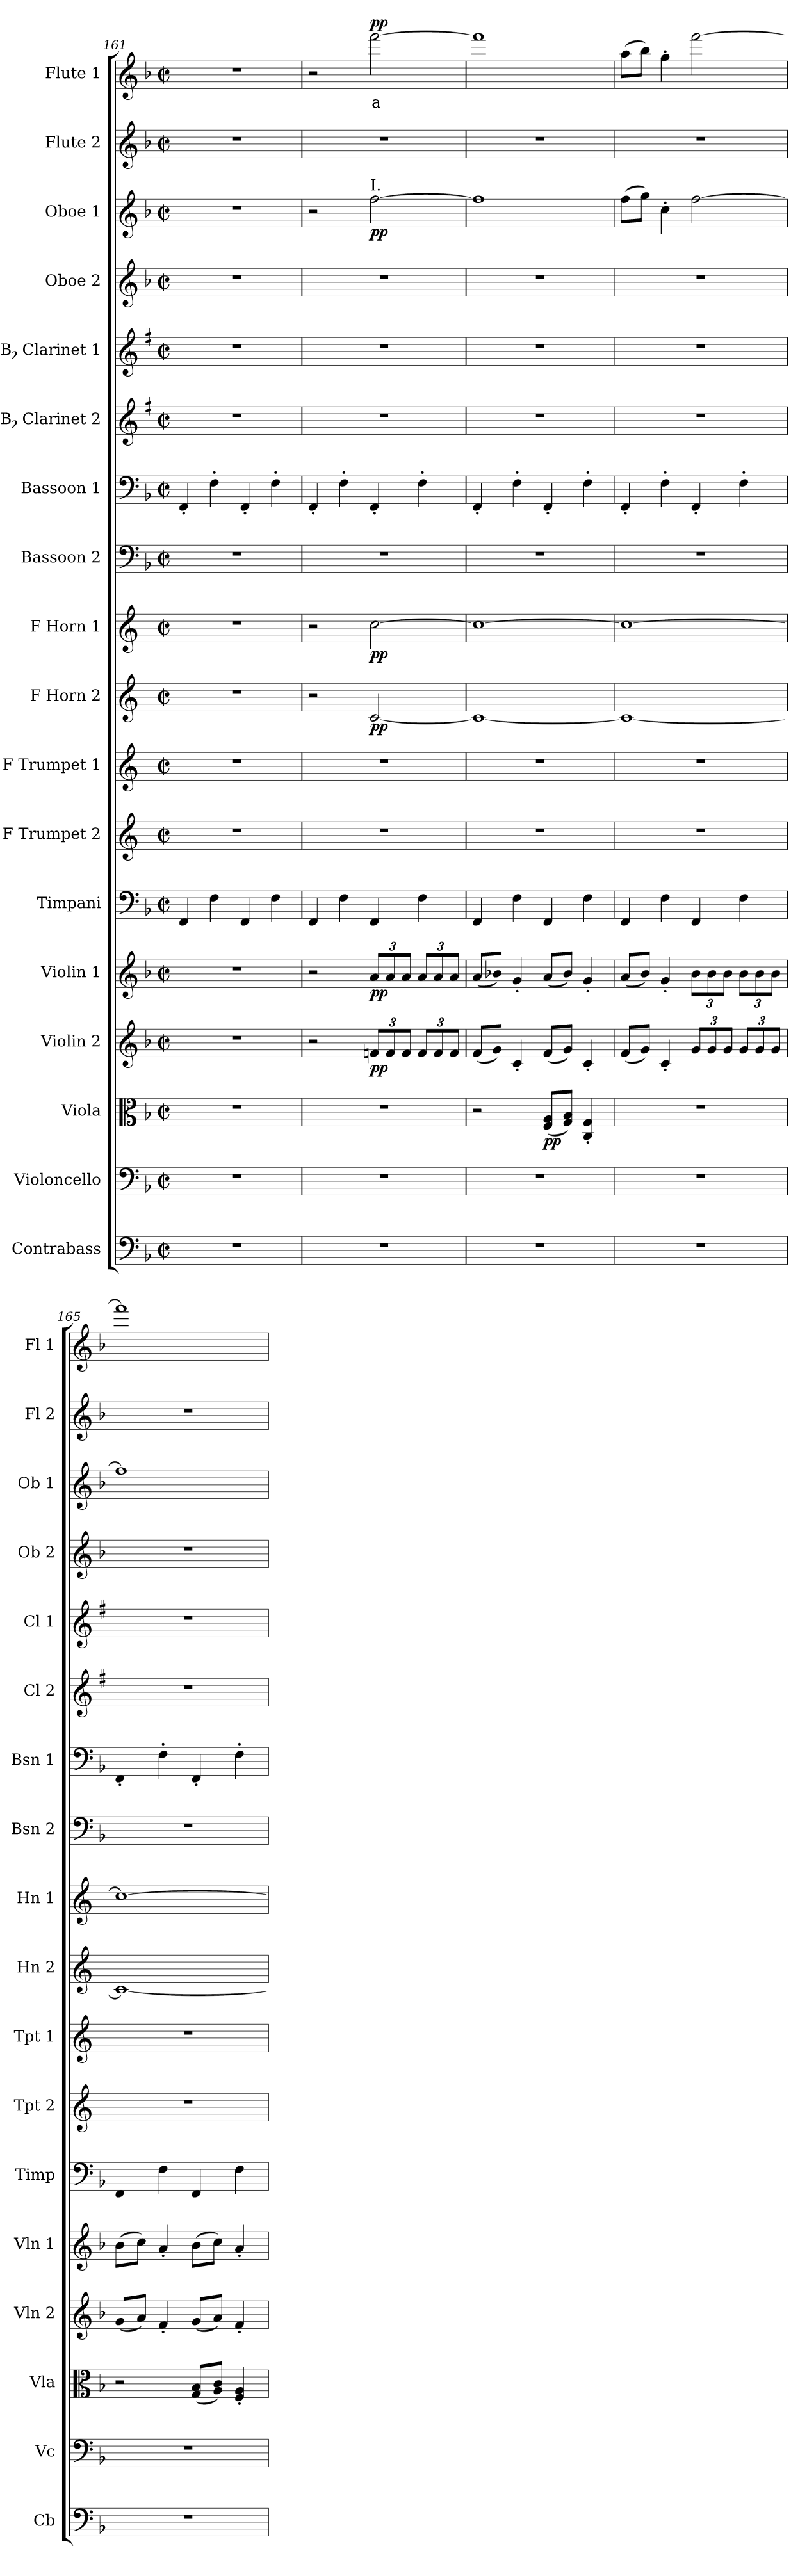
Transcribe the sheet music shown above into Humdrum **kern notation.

**kern	**kern	**kern	**dynam	**kern	**dynam	**kern	**dynam	**kern	**kern	**kern	**kern	**dynam	**kern	**dynam	**kern	**kern	**kern	**kern	**kern	**kern	**dynam	**kern	**kern	**text	**dynam
*part18	*part17	*part16	*part16	*part15	*part15	*part14	*part14	*part13	*part12	*part11	*part10	*part10	*part9	*part9	*part8	*part7	*part6	*part5	*part4	*part3	*part3	*part2	*part1	*part1	*part1
*staff18	*staff17	*staff16	*staff16	*staff15	*staff15	*staff14	*staff14	*staff13	*staff12	*staff11	*staff10	*staff10	*staff9	*staff9	*staff8	*staff7	*staff6	*staff5	*staff4	*staff3	*staff3	*staff2	*staff1	*staff1	*staff1
*I"Contrabass	*I"Violoncello	*I"Viola	*	*I"Violin 2	*	*I"Violin 1	*	*I"Timpani	*I"F Trumpet 2	*I"F Trumpet 1	*I"F Horn 2	*	*I"F Horn 1	*	*I"Bassoon 2	*I"Bassoon 1	*I"Bb Clarinet 2	*I"Bb Clarinet 1	*I"Oboe 2	*I"Oboe 1	*	*I"Flute 2	*I"Flute 1	*	*
*I'Cb	*I'Vc	*I'Vla	*	*I'Vln 2	*	*I'Vln 1	*	*I'Timp	*I'Tpt 2	*I'Tpt 1	*I'Hn 2	*	*I'Hn 1	*	*I'Bsn 2	*I'Bsn 1	*I'Cl 2	*I'Cl 1	*I'Ob 2	*I'Ob 1	*	*I'Fl 2	*I'Fl 1	*	*
*clefF4	*clefF4	*clefC3	*	*clefG2	*	*clefG2	*	*clefF4	*clefG2	*clefG2	*clefG2	*	*clefG2	*	*clefF4	*clefF4	*clefG2	*clefG2	*clefG2	*clefG2	*	*clefG2	*clefG2	*	*
*ITrd7c12	*	*	*	*	*	*	*	*	*ITrd-3c-5	*ITrd-3c-5	*ITrd4c7	*	*ITrd4c7	*	*	*	*ITrd1c2	*ITrd1c2	*	*	*	*	*	*	*
*k[b-]	*k[b-]	*k[b-]	*	*k[b-]	*	*k[b-]	*	*k[b-]	*k[b-]	*k[b-]	*k[b-]	*	*k[b-]	*	*k[b-]	*k[b-]	*k[b-]	*k[b-]	*k[b-]	*k[b-]	*	*k[b-]	*k[b-]	*	*
*M2/2	*M2/2	*M2/2	*	*M2/2	*	*M2/2	*	*M2/2	*M2/2	*M2/2	*M2/2	*	*M2/2	*	*M2/2	*M2/2	*M2/2	*M2/2	*M2/2	*M2/2	*	*M2/2	*M2/2	*	*
*met(c|)	*met(c|)	*met(c|)	*	*met(c|)	*	*met(c|)	*	*met(c|)	*met(c|)	*met(c|)	*met(c|)	*	*met(c|)	*	*met(c|)	*met(c|)	*met(c|)	*met(c|)	*met(c|)	*met(c|)	*	*met(c|)	*met(c|)	*	*
=161	=161	=161	=161	=161	=161	=161	=161	=161	=161	=161	=161	=161	=161	=161	=161	=161	=161	=161	=161	=161	=161	=161	=161	=161	=161
1r	1r	1r	.	1r	.	1r	.	4FF/	1r	1r	1r	.	1r	.	1r	4FF'/	1r	1r	1r	1r	.	1r	1r	.	.
.	.	.	.	.	.	.	.	4F\	.	.	.	.	.	.	.	4F'\	.	.	.	.	.	.	.	.	.
.	.	.	.	.	.	.	.	4FF/	.	.	.	.	.	.	.	4FF'/	.	.	.	.	.	.	.	.	.
.	.	.	.	.	.	.	.	4F\	.	.	.	.	.	.	.	4F'\	.	.	.	.	.	.	.	.	.
=162	=162	=162	=162	=162	=162	=162	=162	=162	=162	=162	=162	=162	=162	=162	=162	=162	=162	=162	=162	=162	=162	=162	=162	=162	=162
1r	1r	1r	.	2r	.	2r	.	4FF/	1r	1r	2r	.	2r	.	1r	4FF'/	1r	1r	1r	2r	.	1r	2r	.	.
.	.	.	.	.	.	.	.	4F\	.	.	.	.	.	.	.	4F'\	.	.	.	.	.	.	.	.	.
*	*	*	*	*Xbrackettup	*	*Xbrackettup	*	*	*	*	*	*	*	*	*	*	*	*	*	*	*	*	*	*	*
!	!	!	!	!	!	!	!	!	!	!	!	!	!	!	!	!	!	!	!	!LO:TX:a:t=I.	!	!	!	!	!
!	!	!	!	!	!LO:DY:b	!	!LO:DY:b	!	!	!	!	!LO:DY:b	!	!LO:DY:b	!	!	!	!	!	!	!LO:DY:b	!	!	!LO:LY:b:color=#FF0000	!LO:DY:b
.	.	.	.	12fn/L	pp	12a/L	pp	4FF/	.	.	[2F/	pp	[2f\	pp	.	4FF'/	.	.	.	[2ff\	pp	.	[2fff\	a	pp
.	.	.	.	12f/	.	12a/	.	.	.	.	.	.	.	.	.	.	.	.	.	.	.	.	.	.	.
.	.	.	.	12f/J	.	12a/J	.	.	.	.	.	.	.	.	.	.	.	.	.	.	.	.	.	.	.
.	.	.	.	12f/L	.	12a/L	.	4F\	.	.	.	.	.	.	.	4F'\	.	.	.	.	.	.	.	.	.
.	.	.	.	12f/	.	12a/	.	.	.	.	.	.	.	.	.	.	.	.	.	.	.	.	.	.	.
.	.	.	.	12f/J	.	12a/J	.	.	.	.	.	.	.	.	.	.	.	.	.	.	.	.	.	.	.
=163	=163	=163	=163	=163	=163	=163	=163	=163	=163	=163	=163	=163	=163	=163	=163	=163	=163	=163	=163	=163	=163	=163	=163	=163	=163
1r	1r	2r	.	(8f/L	.	(8a/L	.	4FF/	1r	1r	1F_	.	1f_	.	1r	4FF'/	1r	1r	1r	1ff]	.	1r	1fff]	.	.
.	.	.	.	8g/J)	.	8b-X/J)	.	.	.	.	.	.	.	.	.	.	.	.	.	.	.	.	.	.	.
.	.	.	.	4c'/	.	4g'/	.	4F\	.	.	.	.	.	.	.	4F'\	.	.	.	.	.	.	.	.	.
!	!	!	!LO:DY:b	!	!	!	!	!	!	!	!	!	!	!	!	!	!	!	!	!	!	!	!	!	!
.	.	(8F/ 8A/L	pp	(8f/L	.	(8a/L	.	4FF/	.	.	.	.	.	.	.	4FF'/	.	.	.	.	.	.	.	.	.
.	.	8G/ 8B-/J)	.	8g/J)	.	8b-/J)	.	.	.	.	.	.	.	.	.	.	.	.	.	.	.	.	.	.	.
.	.	4C/' 4G/'	.	4c'/	.	4g'/	.	4F\	.	.	.	.	.	.	.	4F'\	.	.	.	.	.	.	.	.	.
=164	=164	=164	=164	=164	=164	=164	=164	=164	=164	=164	=164	=164	=164	=164	=164	=164	=164	=164	=164	=164	=164	=164	=164	=164	=164
1r	1r	1r	.	(8f/L	.	(8a/L	.	4FF/	1r	1r	1F_	.	1f_	.	1r	4FF'/	1r	1r	1r	(8ff\L	.	1r	(8aa\L	.	.
.	.	.	.	8g/J)	.	8b-/J)	.	.	.	.	.	.	.	.	.	.	.	.	.	8gg\J)	.	.	8bb-\J)	.	.
.	.	.	.	4c'/	.	4g'/	.	4F\	.	.	.	.	.	.	.	4F'\	.	.	.	4cc'\	.	.	4gg'\	.	.
.	.	.	.	12g/L	.	12b-\L	.	4FF/	.	.	.	.	.	.	.	4FF'/	.	.	.	[2ff\	.	.	[2fff\	.	.
.	.	.	.	12g/	.	12b-\	.	.	.	.	.	.	.	.	.	.	.	.	.	.	.	.	.	.	.
.	.	.	.	12g/J	.	12b-\J	.	.	.	.	.	.	.	.	.	.	.	.	.	.	.	.	.	.	.
.	.	.	.	12g/L	.	12b-\L	.	4F\	.	.	.	.	.	.	.	4F'\	.	.	.	.	.	.	.	.	.
.	.	.	.	12g/	.	12b-\	.	.	.	.	.	.	.	.	.	.	.	.	.	.	.	.	.	.	.
.	.	.	.	12g/J	.	12b-\J	.	.	.	.	.	.	.	.	.	.	.	.	.	.	.	.	.	.	.
=165	=165	=165	=165	=165	=165	=165	=165	=165	=165	=165	=165	=165	=165	=165	=165	=165	=165	=165	=165	=165	=165	=165	=165	=165	=165
1r	1r	2r	.	(8g/L	.	(8b-\L	.	4FF/	1r	1r	1F_	.	1f_	.	1r	4FF'/	1r	1r	1r	1ff]	.	1r	1fff]	.	.
.	.	.	.	8a/J)	.	8cc\J)	.	.	.	.	.	.	.	.	.	.	.	.	.	.	.	.	.	.	.
.	.	.	.	4f'/	.	4a'/	.	4F\	.	.	.	.	.	.	.	4F'\	.	.	.	.	.	.	.	.	.
.	.	(8G/ 8B-/L	.	(8g/L	.	(8b-\L	.	4FF/	.	.	.	.	.	.	.	4FF'/	.	.	.	.	.	.	.	.	.
.	.	8A/ 8c/J)	.	8a/J)	.	8cc\J)	.	.	.	.	.	.	.	.	.	.	.	.	.	.	.	.	.	.	.
.	.	4F/' 4A/'	.	4f'/	.	4a'/	.	4F\	.	.	.	.	.	.	.	4F'\	.	.	.	.	.	.	.	.	.
=	=	=	=	=	=	=	=	=	=	=	=	=	=	=	=	=	=	=	=	=	=	=	=	=	=
*-	*-	*-	*-	*-	*-	*-	*-	*-	*-	*-	*-	*-	*-	*-	*-	*-	*-	*-	*-	*-	*-	*-	*-	*-	*-
